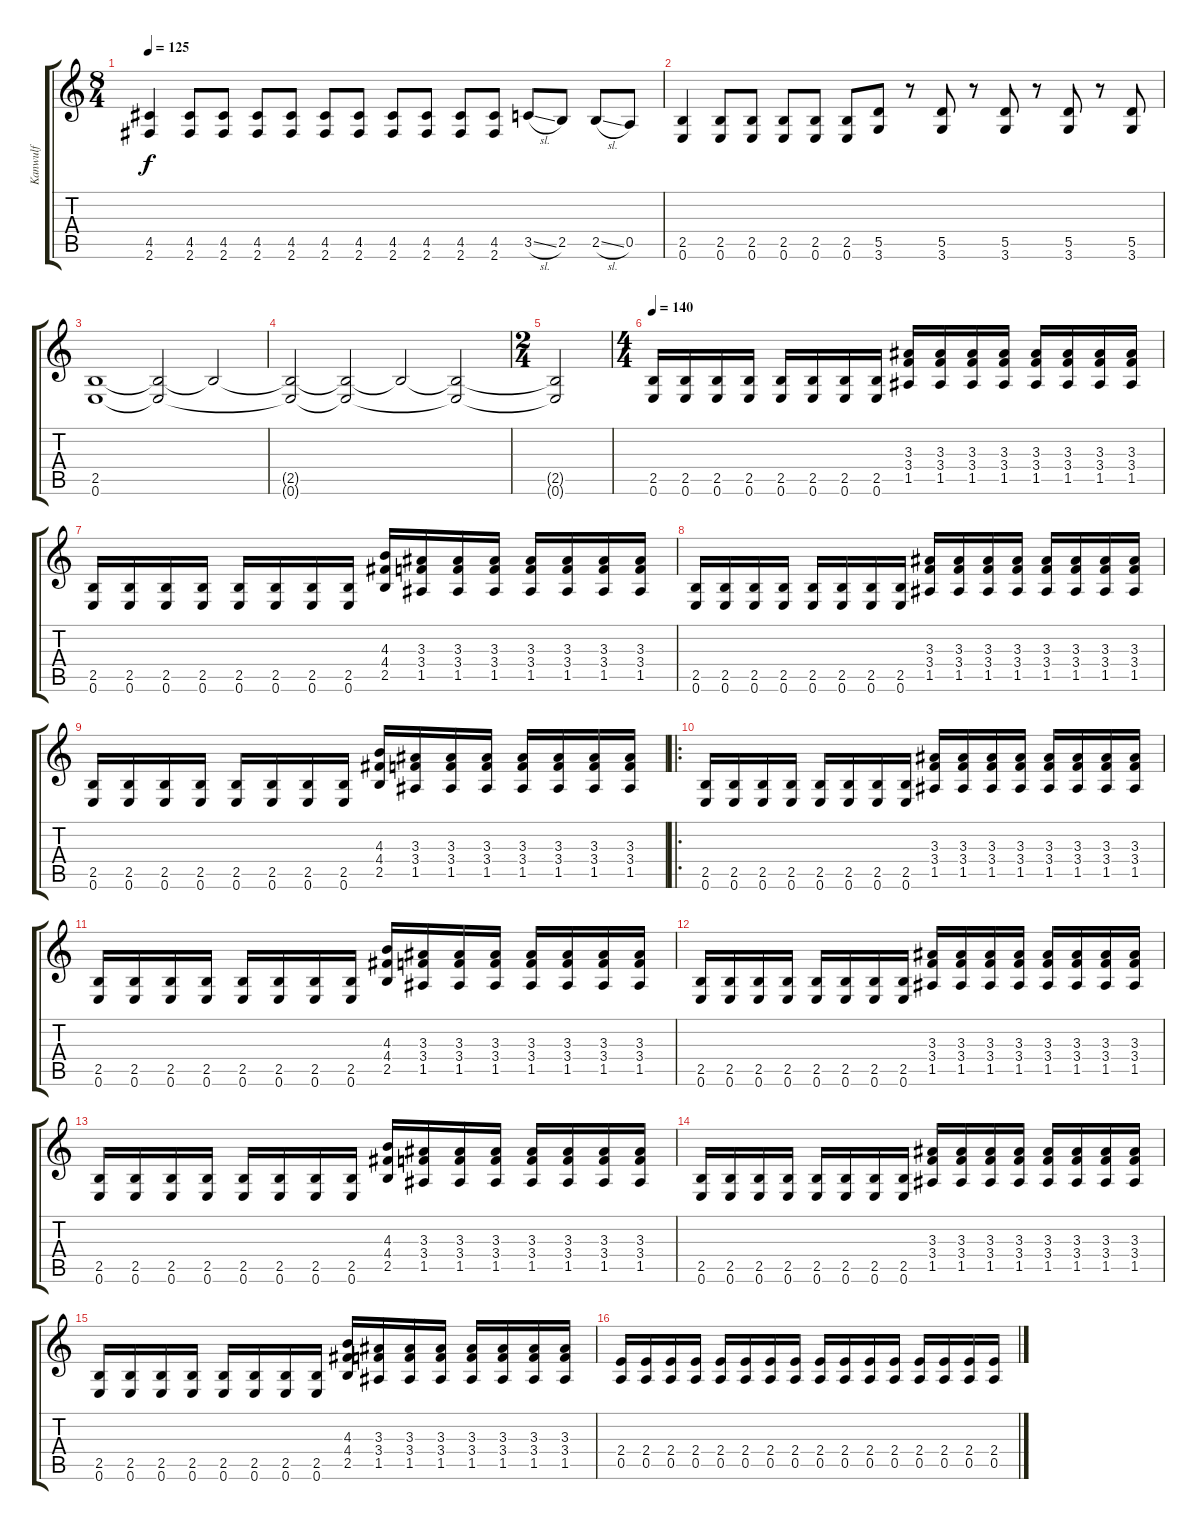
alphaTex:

\track ("Kanwulf" "Kanwulf") {instrument distortionguitar}
\staff {score tabs}
\tuning (E4 B3 G3 D3 A2 E2) {hide}
\ts (8 4)
\tempo 125
\clef g2
\ks c
(4.5 2.6).4{dy f} (4.5 2.6).8 (4.5 2.6).8 (4.5 2.6).8 (4.5 2.6).8 (4.5 2.6).8 (4.5 2.6).8 (4.5 2.6).8 (4.5 2.6).8 (4.5 2.6).8 (4.5 2.6).8 3.5{sl}.8 2.5.8 2.5{sl}.8 0.5.8 |
(2.5 0.6).4 (2.5 0.6).8 (2.5 0.6).8 (2.5 0.6).8 (2.5 0.6).8 (2.5 0.6).8 (5.5 3.6).8 r.8 (5.5 3.6).8 r.8 (5.5 3.6).8 r.8 (5.5 3.6).8 r.8 (5.5 3.6).8 |
(2.5 0.6).1 (2.5{t} 0.6{t}).2{volume 12} 2.5{t}.2{volume 11} |
(2.5{t} 0.6{t}).2{volume 11} (2.5{t} 0.6{t}).2{volume 10} 2.5{t}.2{volume 9} (2.5{t} 0.6{t}).2{volume 8} |
\ts (2 4)
(2.5{t} 0.6{t}).2{volume 6} |
\ts (4 4)
\tempo 140
(2.5 0.6).16{volume 13} (2.5 0.6).16 (2.5 0.6).16 (2.5 0.6).16 (2.5 0.6).16 (2.5 0.6).16 (2.5 0.6).16 (2.5 0.6).16 (3.3 3.4 1.5).16 (3.3 3.4 1.5).16 (3.3 3.4 1.5).16 (3.3 3.4 1.5).16 (3.3 3.4 1.5).16 (3.3 3.4 1.5).16 (3.3 3.4 1.5).16 (3.3 3.4 1.5).16 |
(2.5 0.6).16 (2.5 0.6).16 (2.5 0.6).16 (2.5 0.6).16 (2.5 0.6).16 (2.5 0.6).16 (2.5 0.6).16 (2.5 0.6).16 (4.3 4.4 2.5).16 (3.3 3.4 1.5).16 (3.3 3.4 1.5).16 (3.3 3.4 1.5).16 (3.3 3.4 1.5).16 (3.3 3.4 1.5).16 (3.3 3.4 1.5).16 (3.3 3.4 1.5).16 |
(2.5 0.6).16 (2.5 0.6).16 (2.5 0.6).16 (2.5 0.6).16 (2.5 0.6).16 (2.5 0.6).16 (2.5 0.6).16 (2.5 0.6).16 (3.3 3.4 1.5).16 (3.3 3.4 1.5).16 (3.3 3.4 1.5).16 (3.3 3.4 1.5).16 (3.3 3.4 1.5).16 (3.3 3.4 1.5).16 (3.3 3.4 1.5).16 (3.3 3.4 1.5).16 |
(2.5 0.6).16 (2.5 0.6).16 (2.5 0.6).16 (2.5 0.6).16 (2.5 0.6).16 (2.5 0.6).16 (2.5 0.6).16 (2.5 0.6).16 (4.3 4.4 2.5).16 (3.3 3.4 1.5).16 (3.3 3.4 1.5).16 (3.3 3.4 1.5).16 (3.3 3.4 1.5).16 (3.3 3.4 1.5).16 (3.3 3.4 1.5).16 (3.3 3.4 1.5).16 |
\ro
(2.5 0.6).16 (2.5 0.6).16 (2.5 0.6).16 (2.5 0.6).16 (2.5 0.6).16 (2.5 0.6).16 (2.5 0.6).16 (2.5 0.6).16 (3.3 3.4 1.5).16 (3.3 3.4 1.5).16 (3.3 3.4 1.5).16 (3.3 3.4 1.5).16 (3.3 3.4 1.5).16 (3.3 3.4 1.5).16 (3.3 3.4 1.5).16 (3.3 3.4 1.5).16 |
(2.5 0.6).16 (2.5 0.6).16 (2.5 0.6).16 (2.5 0.6).16 (2.5 0.6).16 (2.5 0.6).16 (2.5 0.6).16 (2.5 0.6).16 (4.3 4.4 2.5).16 (3.3 3.4 1.5).16 (3.3 3.4 1.5).16 (3.3 3.4 1.5).16 (3.3 3.4 1.5).16 (3.3 3.4 1.5).16 (3.3 3.4 1.5).16 (3.3 3.4 1.5).16 |
(2.5 0.6).16 (2.5 0.6).16 (2.5 0.6).16 (2.5 0.6).16 (2.5 0.6).16 (2.5 0.6).16 (2.5 0.6).16 (2.5 0.6).16 (3.3 3.4 1.5).16 (3.3 3.4 1.5).16 (3.3 3.4 1.5).16 (3.3 3.4 1.5).16 (3.3 3.4 1.5).16 (3.3 3.4 1.5).16 (3.3 3.4 1.5).16 (3.3 3.4 1.5).16 |
(2.5 0.6).16 (2.5 0.6).16 (2.5 0.6).16 (2.5 0.6).16 (2.5 0.6).16 (2.5 0.6).16 (2.5 0.6).16 (2.5 0.6).16 (4.3 4.4 2.5).16 (3.3 3.4 1.5).16 (3.3 3.4 1.5).16 (3.3 3.4 1.5).16 (3.3 3.4 1.5).16 (3.3 3.4 1.5).16 (3.3 3.4 1.5).16 (3.3 3.4 1.5).16 |
(2.5 0.6).16 (2.5 0.6).16 (2.5 0.6).16 (2.5 0.6).16 (2.5 0.6).16 (2.5 0.6).16 (2.5 0.6).16 (2.5 0.6).16 (3.3 3.4 1.5).16 (3.3 3.4 1.5).16 (3.3 3.4 1.5).16 (3.3 3.4 1.5).16 (3.3 3.4 1.5).16 (3.3 3.4 1.5).16 (3.3 3.4 1.5).16 (3.3 3.4 1.5).16 |
(2.5 0.6).16 (2.5 0.6).16 (2.5 0.6).16 (2.5 0.6).16 (2.5 0.6).16 (2.5 0.6).16 (2.5 0.6).16 (2.5 0.6).16 (4.3 4.4 2.5).16 (3.3 3.4 1.5).16 (3.3 3.4 1.5).16 (3.3 3.4 1.5).16 (3.3 3.4 1.5).16 (3.3 3.4 1.5).16 (3.3 3.4 1.5).16 (3.3 3.4 1.5).16 |
(2.4 0.5).16 (2.4 0.5).16 (2.4 0.5).16 (2.4 0.5).16 (2.4 0.5).16 (2.4 0.5).16 (2.4 0.5).16 (2.4 0.5).16 (2.4 0.5).16 (2.4 0.5).16 (2.4 0.5).16 (2.4 0.5).16 (2.4 0.5).16 (2.4 0.5).16 (2.4 0.5).16 (2.4 0.5).16
